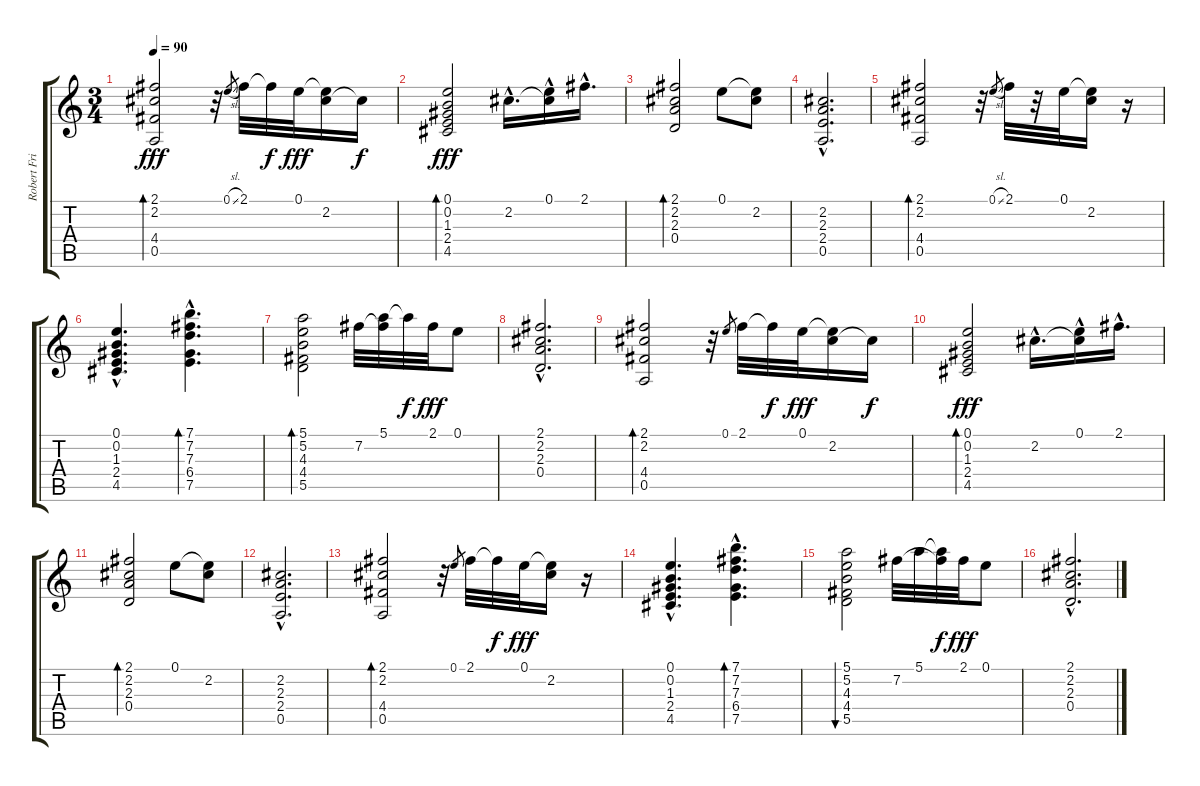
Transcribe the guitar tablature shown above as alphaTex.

\track ("Robert Fripp" "Robert Fri") {instrument acousticguitarnylon}
\staff {score tabs}
\tuning (E4 B3 G3 D3 A2 E2) {hide}
\ts (3 4)
\tempo 90
\clef g2
\ks c
(2.1 2.2 4.4 0.5).2{bd 240 dy fff instrument acousticguitarnylon} r.32 0.1{sl}.8{gr} 2.1.32 2.1{t}.32{dy f} 0.1.32{dy fff} (0.1{t} 2.2).16 2.2{t}.16{dy f} |
(0.1 0.2 1.3 2.4 4.5).2{bd 240 dy fff} 2.2{hac}.16{d} (0.1{hac} 2.2{t}).16 2.1{hac}.16{d} |
(2.1 2.2 2.3 0.4).2{bd 240} 0.1.8 (0.1{t} 2.2).8 |
(2.2{hac} 2.3{hac} 2.4{hac} 0.5{hac}).2{d} |
(2.1 2.2 4.4 0.5).2{bd 240} r.32 0.1{sl}.8{gr} 2.1.32 r.32 0.1.32 (0.1{t} 2.2).16 r.16 |
(0.1{hac} 0.2{hac} 1.3{hac} 2.4{hac} 4.5{hac}).4{d} (7.1{hac} 7.2{hac} 7.3{hac} 6.4{hac} 7.5{hac}).4{d bd 240} |
(5.1 5.2 4.3 4.4 5.5).2{bd 240} 7.2.32 (5.1 7.2{t}).32 5.1{t}.32{dy f} 2.1.32{dy fff} 0.1.8 |
(2.1{hac} 2.2{hac} 2.3{hac} 0.4{hac}).2{d} |
(2.1 2.2 4.4 0.5).2{bd 240} r.32 0.1.8{gr} 2.1.32 2.1{t}.32{dy f} 0.1.32{dy fff} (0.1{t} 2.2).16 2.2{t}.16{dy f} |
(0.1 0.2 1.3 2.4 4.5).2{bd 240 dy fff} 2.2{hac}.16{d} (0.1{hac} 2.2{t}).16 2.1{hac}.16{d} |
(2.1 2.2 2.3 0.4).2{bd 240} 0.1.8 (0.1{t} 2.2).8 |
(2.2{hac} 2.3{hac} 2.4{hac} 0.5{hac}).2{d} |
(2.1 2.2 4.4 0.5).2{bd 240} r.32 0.1.8{gr} 2.1.32 2.1{t}.32{dy f} 0.1.32{dy fff} (0.1{t} 2.2).16 r.16 |
(0.1{hac} 0.2{hac} 1.3{hac} 2.4{hac} 4.5{hac}).4{d} (7.1{hac} 7.2{hac} 7.3{hac} 6.4{hac} 7.5{hac}).4{d bd 240} |
(5.1 5.2 4.3 4.4 5.5).2{bu 240} 7.2.32 5.1.32 (5.1{t} 7.2{t}).32{dy f} 2.1.32{dy fff} 0.1.8 |
(2.1{hac} 2.2{hac} 2.3{hac} 0.4{hac}).2{d}
